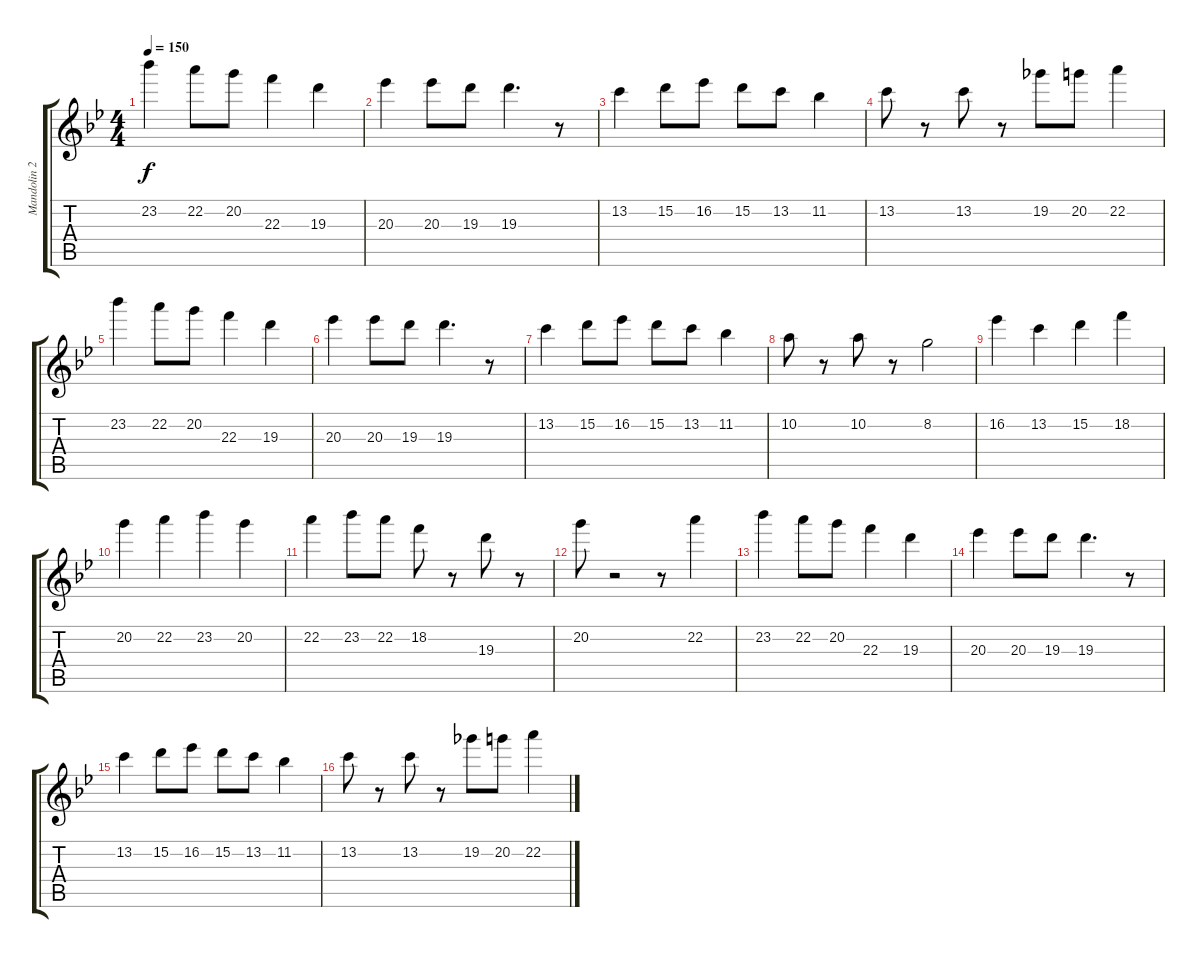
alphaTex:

\track ("Mandolin 2 (Melody)" "Mandolin 2") {instrument acousticguitarnylon}
\staff {score tabs}
\tuning (E4 B3 G3 D3 A2 E2) {hide}
\ts (4 4)
\tempo 150
\clef g2
\ks gminor
23.2.4{dy f} 22.2.8 20.2.8 22.3.4 19.3.4 |
20.3.4 20.3.8 19.3.8 19.3.4{d} r.8 |
13.2.4 15.2.8 16.2.8 15.2.8 13.2.8 11.2.4 |
13.2.8 r.8 13.2.8 r.8 19.2.8 20.2.8 22.2.4 |
23.2.4 22.2.8 20.2.8 22.3.4 19.3.4 |
20.3.4 20.3.8 19.3.8 19.3.4{d} r.8 |
13.2.4 15.2.8 16.2.8 15.2.8 13.2.8 11.2.4 |
10.2.8 r.8 10.2.8 r.8 8.2.2 |
16.2.4 13.2.4 15.2.4 18.2.4 |
20.2.4 22.2.4 23.2.4 20.2.4 |
22.2.4 23.2.8 22.2.8 18.2.8 r.8 19.3.8 r.8 |
20.2.8 r.2 r.8 22.2.4 |
23.2.4 22.2.8 20.2.8 22.3.4 19.3.4 |
20.3.4 20.3.8 19.3.8 19.3.4{d} r.8 |
13.2.4 15.2.8 16.2.8 15.2.8 13.2.8 11.2.4 |
13.2.8 r.8 13.2.8 r.8 19.2.8 20.2.8 22.2.4
